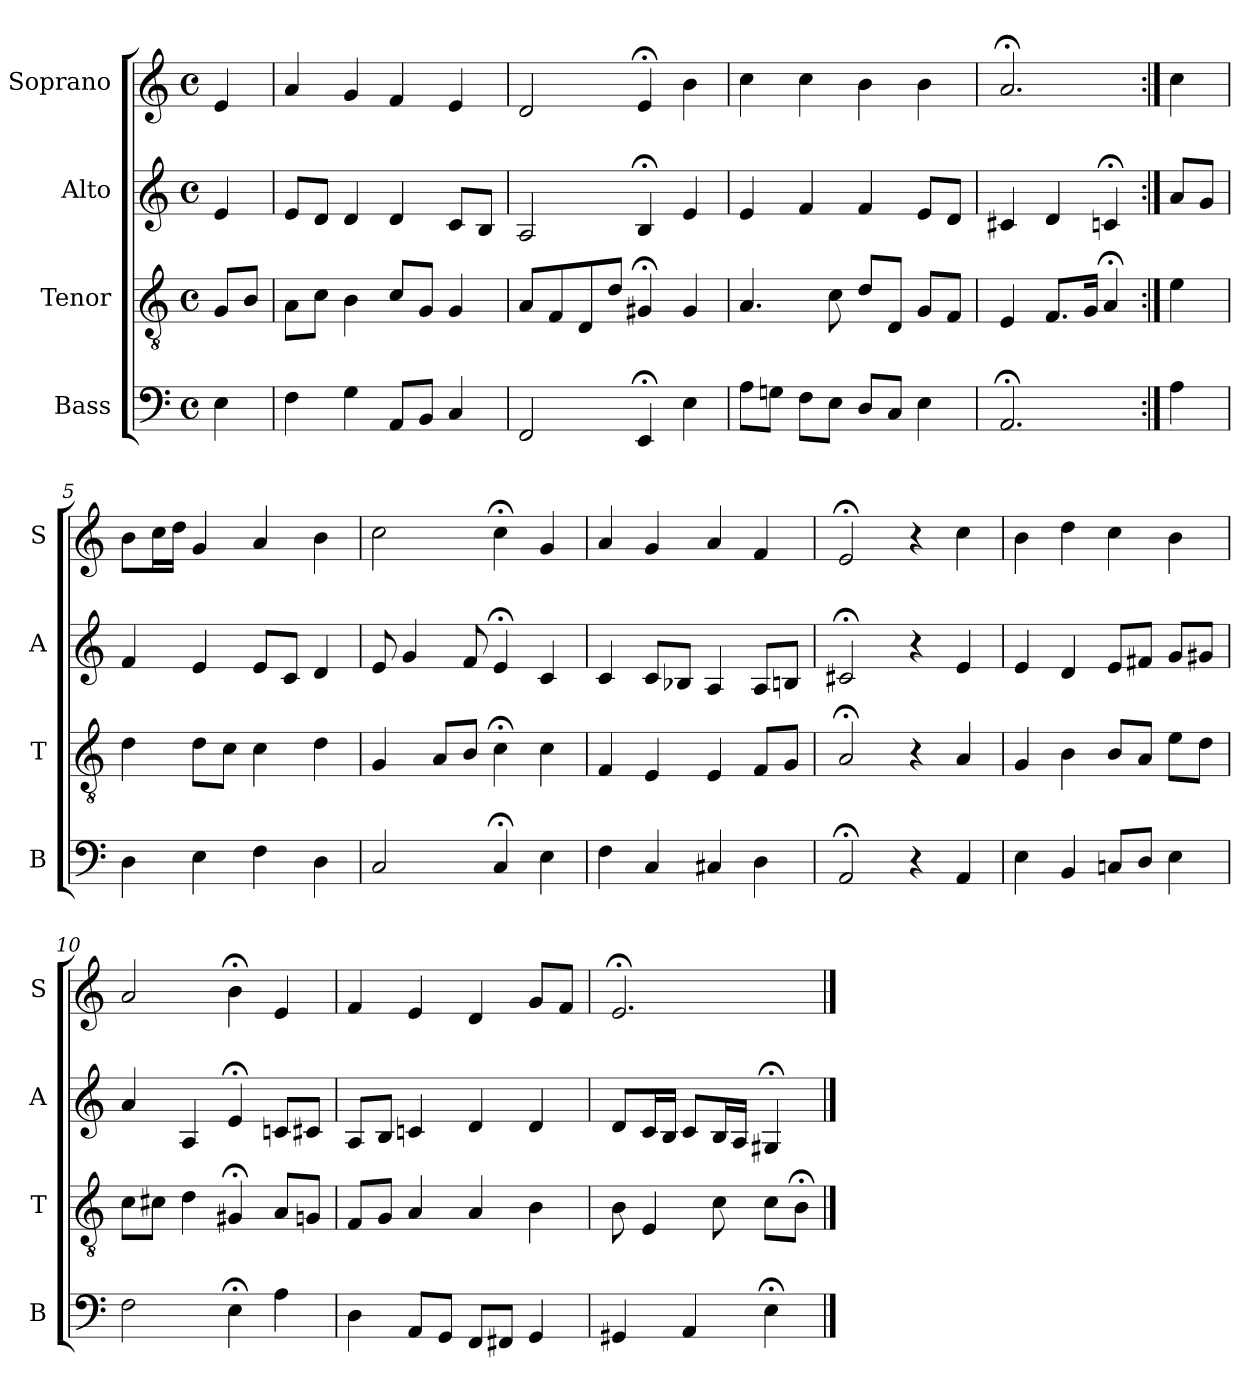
**kern	**kern	**kern	**kern
*part4	*part3	*part2	*part1
*staff4	*staff3	*staff2	*staff1
*I"Bass	*I"Tenor	*I"Alto	*I"Soprano
*I'B	*I'T	*I'A	*I'S
*clefF4	*clefGv2	*clefG2	*clefG2
*k[]	*k[]	*k[]	*k[]
*a:	*a:	*a:	*a:
*M4/4	*M4/4	*M4/4	*M4/4
*met(c)	*met(c)	*met(c)	*met(c)
*MM100	*MM100	*MM100	*MM100
=	=	=	=
4E	8GL	4e	4e
.	8BJ	.	.
=1	=1	=1	=1
4F	8AL	8eL	4a
.	8cJ	8dJ	.
4G	4B	4d	4g
8AAL	8cL	4d	4f
8BBJ	8GJ	.	.
4C	4G	8cL	4e
.	.	8BJ	.
=2	=2	=2	=2
2FF	8AL	2A	2d
.	8F	.	.
.	8D	.	.
.	8dJ	.	.
4EE;<	4G#X;<	4B;<	4e;<
4E	4G#	4e	4b
=3	=3	=3	=3
8AL	4.A	4e	4cc
8GnJ	.	.	.
8FL	.	4f	4cc
8EJ	8c	.	.
8DiL	8diL	4fi	4bi
8CJ	8DJ	.	.
4E	8GL	8eL	4b
.	8FJ	8dJ	.
=4	=4	=4	=4
2.AA;<	4E	4c#X	2.a;<
.	8.FL	4d	.
.	16GJk	.	.
.	4A;<	4cn;<	.
=:|!	=:|!	=:|!	=:|!
4A	4e	8aL	4cc
.	.	8gJ	.
=5	=5	=5	=5
4Di	4di	4fi	8biL
.	.	.	16ccL
.	.	.	16ddJJ
4E	8dL	4e	4g
.	8cJ	.	.
4F	4c	8eL	4a
.	.	8cJ	.
4D	4d	4d	4b
=6	=6	=6	=6
2C	4G	8e	2cc
.	.	4g	.
.	8AL	.	.
.	8BJ	8f	.
4C;<	4c;<	4e;<	4cc;<
4E	4c	4c	4g
=7	=7	=7	=7
4F	4F	4c	4a
4C	4E	8cL	4g
.	.	8B-XJ	.
4C#X	4E	4A	4a
4D	8FL	8AL	4f
.	8GJ	8BnJ	.
=8	=8	=8	=8
2AA;<	2A;<	2c#X;<	2e;<
4r	4r	4r	4r
4AA	4A	4e	4cc
=9	=9	=9	=9
4E	4G	4e	4b
4BB	4B	4d	4dd
8CnL	8BL	8eL	4cc
8DJ	8AJ	8f#XJ	.
4E	8eL	8gL	4b
.	8dJ	8g#XJ	.
=10	=10	=10	=10
2F	8cL	4a	2a
.	8c#XJ	.	.
.	4d	4A	.
4E;<	4G#X;<	4e;<	4b;<
4A	8AL	8cnL	4e
.	8GnJ	8c#XJ	.
=11	=11	=11	=11
4D	8FL	8AL	4f
.	8GJ	8BJ	.
8AAL	4A	4cn	4e
8GGJ	.	.	.
8FFL	4A	4d	4d
8FF#XJ	.	.	.
4GG	4B	4d	8gL
.	.	.	8fJ
=12	=12	=12	=12
4GG#X	8B	8dL	2.e;<
.	4E	16cL	.
.	.	16BJJ	.
4AA	.	8cL	.
.	8c	16BL	.
.	.	16AJJ	.
4E;<	8cL	4G#X;<	.
.	8B;<J	.	.
==	==	==	==
*-	*-	*-	*-
